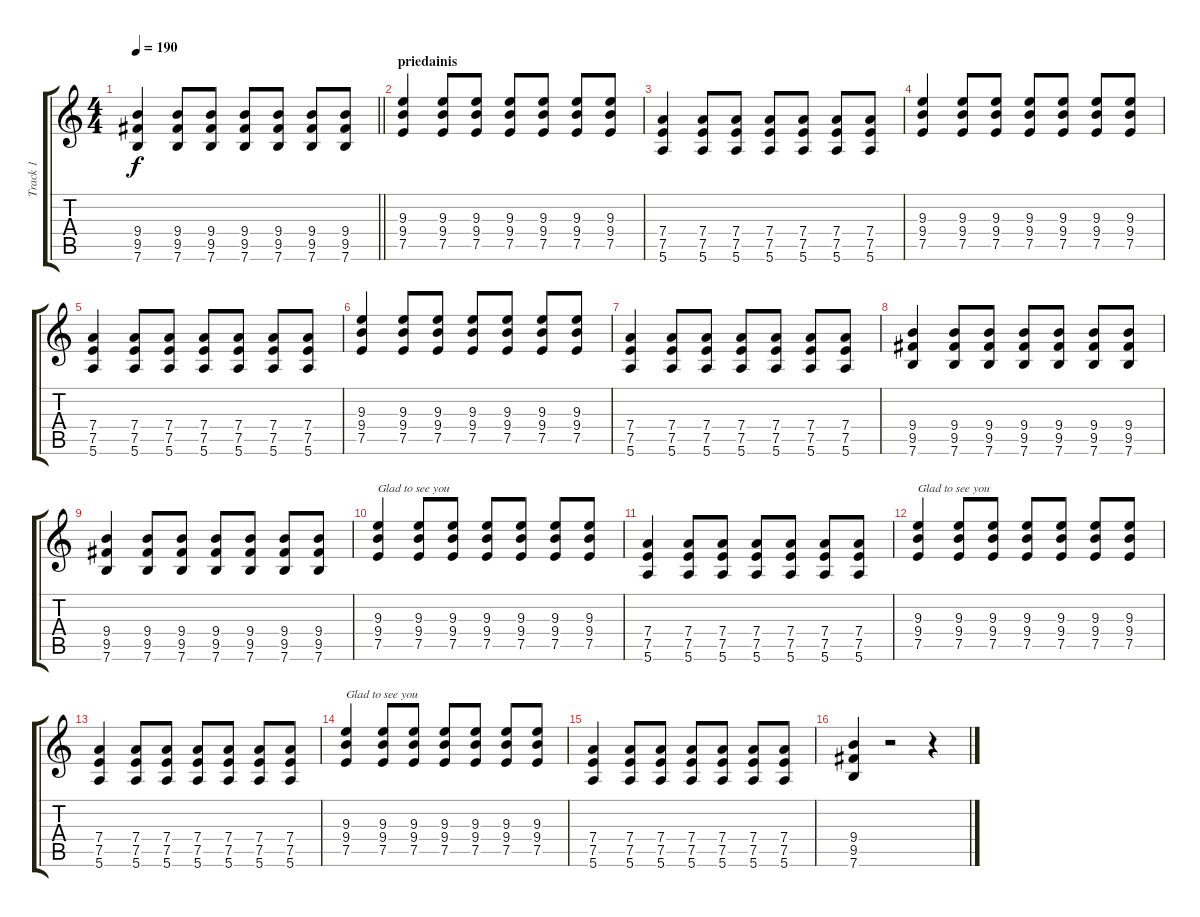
\track ("Track 1" "Track 1") {instrument acousticguitarsteel}
\staff {score tabs}
\tuning (E4 B3 G3 D3 A2 E2) {hide}
\ts (4 4)
\tempo 190
\clef g2
\barLineRight lightlight
\ks c
(9.4 9.5 7.6).4{dy f} (9.4 9.5 7.6).8 (9.4 9.5 7.6).8 (9.4 9.5 7.6).8 (9.4 9.5 7.6).8 (9.4 9.5 7.6).8 (9.4 9.5 7.6).8 |
\section ("" "priedainis")
(9.3 9.4 7.5).4 (9.3 9.4 7.5).8 (9.3 9.4 7.5).8 (9.3 9.4 7.5).8 (9.3 9.4 7.5).8 (9.3 9.4 7.5).8 (9.3 9.4 7.5).8 |
(7.4 7.5 5.6).4 (7.4 7.5 5.6).8 (7.4 7.5 5.6).8 (7.4 7.5 5.6).8 (7.4 7.5 5.6).8 (7.4 7.5 5.6).8 (7.4 7.5 5.6).8 |
(9.3 9.4 7.5).4 (9.3 9.4 7.5).8 (9.3 9.4 7.5).8 (9.3 9.4 7.5).8 (9.3 9.4 7.5).8 (9.3 9.4 7.5).8 (9.3 9.4 7.5).8 |
(7.4 7.5 5.6).4 (7.4 7.5 5.6).8 (7.4 7.5 5.6).8 (7.4 7.5 5.6).8 (7.4 7.5 5.6).8 (7.4 7.5 5.6).8 (7.4 7.5 5.6).8 |
(9.3 9.4 7.5).4 (9.3 9.4 7.5).8 (9.3 9.4 7.5).8 (9.3 9.4 7.5).8 (9.3 9.4 7.5).8 (9.3 9.4 7.5).8 (9.3 9.4 7.5).8 |
(7.4 7.5 5.6).4 (7.4 7.5 5.6).8 (7.4 7.5 5.6).8 (7.4 7.5 5.6).8 (7.4 7.5 5.6).8 (7.4 7.5 5.6).8 (7.4 7.5 5.6).8 |
(9.4 9.5 7.6).4 (9.4 9.5 7.6).8 (9.4 9.5 7.6).8 (9.4 9.5 7.6).8 (9.4 9.5 7.6).8 (9.4 9.5 7.6).8 (9.4 9.5 7.6).8 |
(9.4 9.5 7.6).4 (9.4 9.5 7.6).8 (9.4 9.5 7.6).8 (9.4 9.5 7.6).8 (9.4 9.5 7.6).8 (9.4 9.5 7.6).8 (9.4 9.5 7.6).8 |
(9.3 9.4 7.5).4{txt "Glad to see you"} (9.3 9.4 7.5).8 (9.3 9.4 7.5).8 (9.3 9.4 7.5).8 (9.3 9.4 7.5).8 (9.3 9.4 7.5).8 (9.3 9.4 7.5).8 |
(7.4 7.5 5.6).4 (7.4 7.5 5.6).8 (7.4 7.5 5.6).8 (7.4 7.5 5.6).8 (7.4 7.5 5.6).8 (7.4 7.5 5.6).8 (7.4 7.5 5.6).8 |
(9.3 9.4 7.5).4{txt "Glad to see you"} (9.3 9.4 7.5).8 (9.3 9.4 7.5).8 (9.3 9.4 7.5).8 (9.3 9.4 7.5).8 (9.3 9.4 7.5).8 (9.3 9.4 7.5).8 |
(7.4 7.5 5.6).4 (7.4 7.5 5.6).8 (7.4 7.5 5.6).8 (7.4 7.5 5.6).8 (7.4 7.5 5.6).8 (7.4 7.5 5.6).8 (7.4 7.5 5.6).8 |
(9.3 9.4 7.5).4{txt "Glad to see you"} (9.3 9.4 7.5).8 (9.3 9.4 7.5).8 (9.3 9.4 7.5).8 (9.3 9.4 7.5).8 (9.3 9.4 7.5).8 (9.3 9.4 7.5).8 |
(7.4 7.5 5.6).4 (7.4 7.5 5.6).8 (7.4 7.5 5.6).8 (7.4 7.5 5.6).8 (7.4 7.5 5.6).8 (7.4 7.5 5.6).8 (7.4 7.5 5.6).8 |
(9.4 9.5 7.6).4 r.2 r.4
